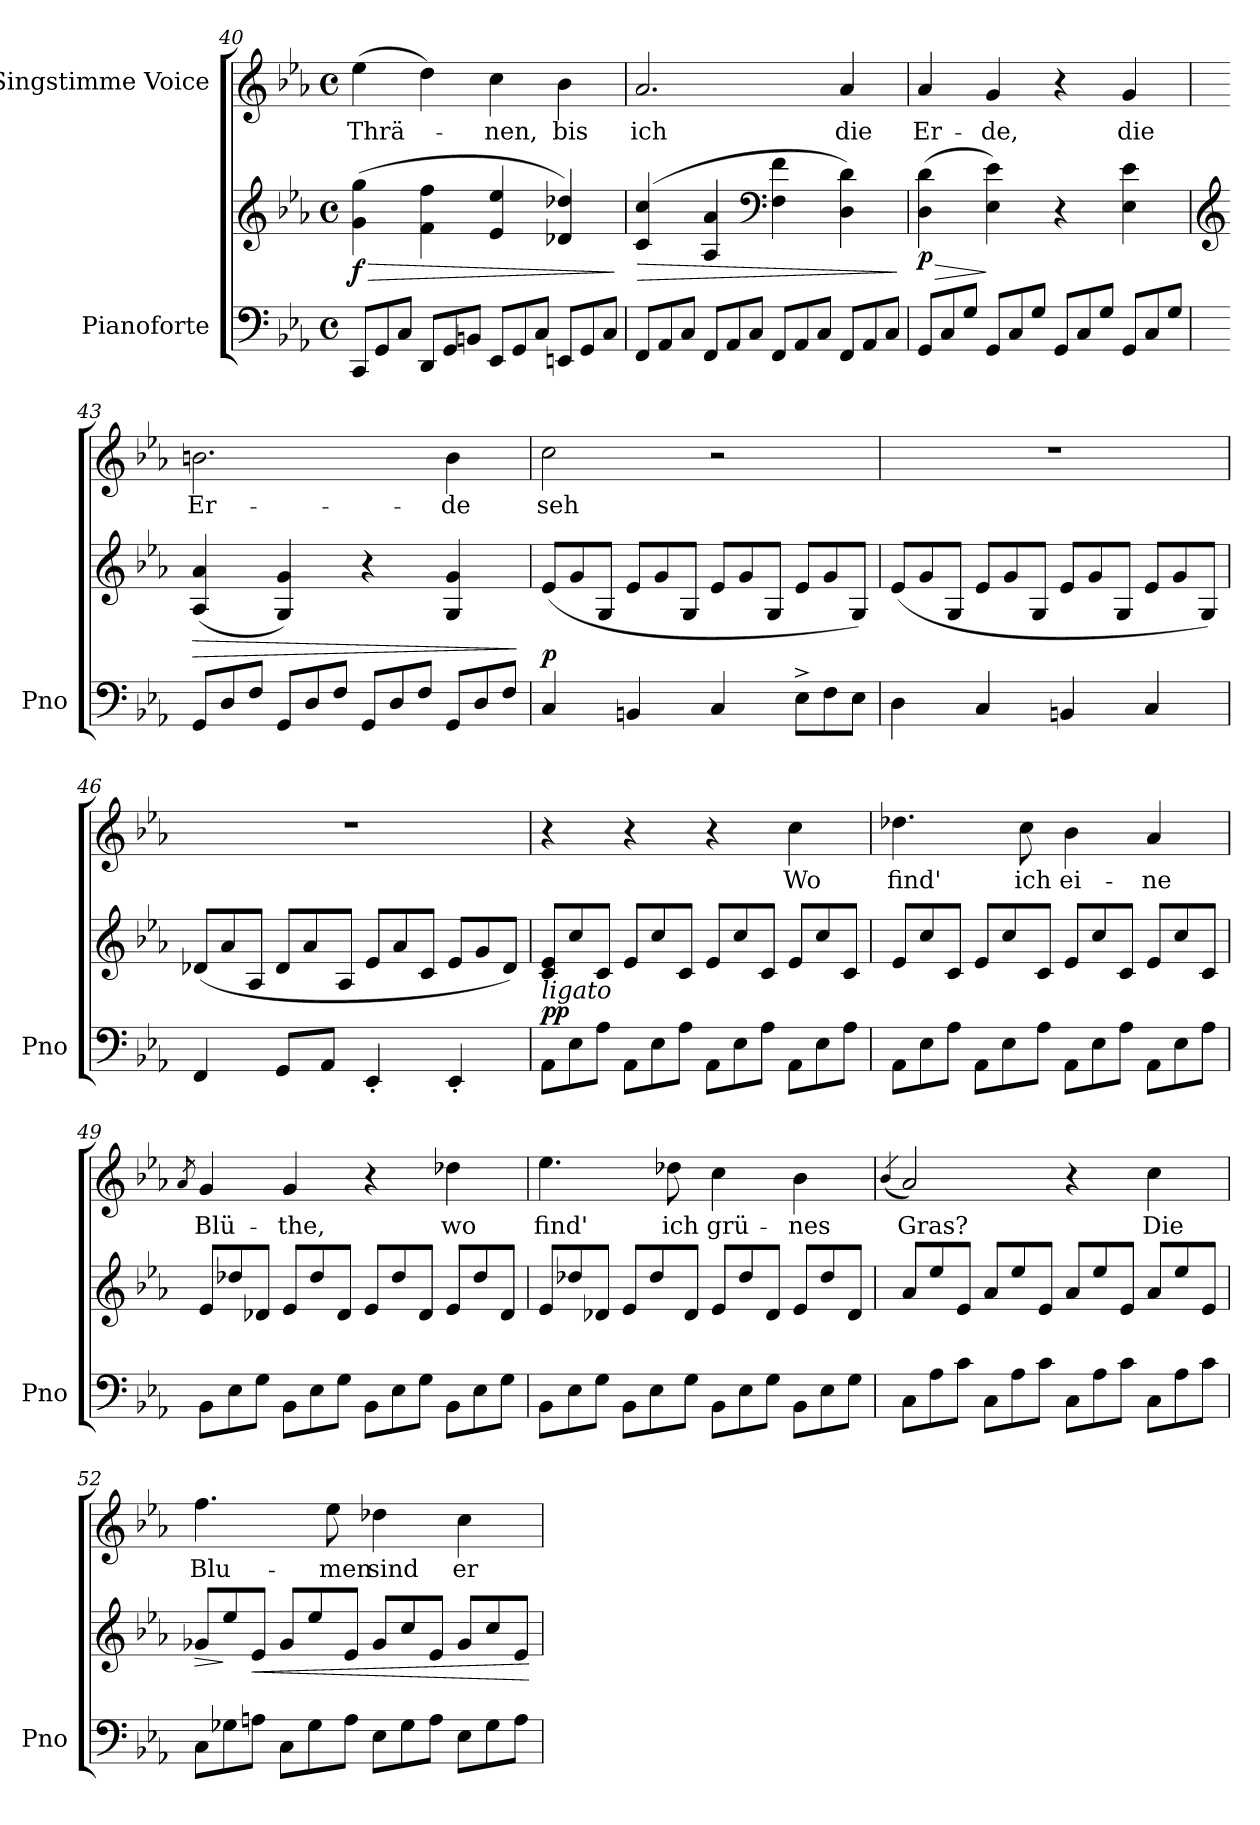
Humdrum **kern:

**kern	**kern	**dynam	**kern	**text
*part2	*part2	*part2	*part1	*part1
*staff3	*staff2	*staff2/3	*staff1	*staff1
*I"Pianoforte	*	*	*I"Singstimme Voice	*
*I'Pno	*	*	*	*
!!LO:LB:g=z
*clefF4	*clefG2	*	*clefG2	*
*k[b-e-a-]	*k[b-e-a-]	*	*k[b-e-a-]	*
*M4/4	*M4/4	*	*M4/4	*
*met(c)	*met(c)	*	*met(c)	*
*Xtuplet	*	*	*	*
=40	=40	=40	=40	=40
!	!	!LO:HP:b	!	!LO:LY:b
!	!	!LO:DY:n=1:b	!	!
12CC/L	(>4g\ 4gg\	> f	(>4ee-\	Thrä-
12GG/	.	.	.	.
12C/J	.	.	.	.
12DD/L	4f\ 4ff\	.	4dd\)	.
12GG/	.	.	.	.
12BBn/J	.	.	.	.
!	!	!	!	!LO:LY:b
12EE-/L	4e-/ 4ee-/	.	4cc\	-nen,
12GG/	.	.	.	.
12C/J	.	.	.	.
!	!	!	!	!LO:LY:b
12EEn/L	4d-X/ 4dd-X/)	.	4b-\	bis
12GG/	.	.	.	.
12C/J	.	.	.	.
.	.	]	.	.
=41	=41	=41	=41	=41
!	!	!LO:HP:b	!	!LO:LY:b
12FF/L	(>4c/ 4cc/	>	2.a-/	ich
12AA-/	.	.	.	.
12C/J	.	.	.	.
12FF/L	4A-/ 4a-/	.	.	.
12AA-/	.	.	.	.
12C/J	.	.	.	.
*	*clefF4	*	*	*
12FF/L	4F\ 4f\	.	.	.
12AA-/	.	.	.	.
12C/J	.	.	.	.
!	!	!	!	!LO:LY:b
12FF/L	4D\ 4d\)	.	4a-/	die
12AA-/	.	.	.	.
12C/J	.	.	.	.
.	.	]	.	.
=42	=42	=42	=42	=42
!	!	!LO:HP:b	!	!LO:LY:b
!	!	!LO:DY:n=1:b	!	!
12GG/L	(>4D\ 4d\	> p	4a-/	Er-
12C/	.	.	.	.
12G/J	.	.	.	.
!	!	!	!	!LO:LY:b
12GG/L	4E-\ 4e-\)	]	4g/	-de,
12C/	.	.	.	.
12G/J	.	.	.	.
12GG/L	4r	.	4r	.
12C/	.	.	.	.
12G/J	.	.	.	.
!	!	!	!	!LO:LY:b
12GG/L	4E-\ 4e-\	.	4g/	die
12C/	.	.	.	.
12G/J	.	.	.	.
=43	=43	=43	=43	=43
*	*clefG2	*	*	*
!	!	!LO:HP:b	!	!LO:LY:b
12GG/L	(<4A-/ 4a-/	>	2.bn\	Er-
12D/	.	.	.	.
12F/J	.	.	.	.
12GG/L	4G/ 4g/)	.	.	.
12D/	.	.	.	.
12F/J	.	.	.	.
12GG/L	4r	.	.	.
12D/	.	.	.	.
12F/J	.	.	.	.
!	!	!	!	!LO:LY:b
12GG/L	4G/ 4g/	.	4b\	-de
12D/	.	.	.	.
12F/J	.	.	.	.
.	.	]	.	.
!!LO:LB:g=z
=44	=44	=44	=44	=44
*	*Xtuplet	*	*	*
!	!	!LO:DY:a=2	!	!LO:LY:b
4C/	(<12e-/L	p	2cc\	seh
.	12g/	.	.	.
.	12G/J	.	.	.
4BBn/	12e-/L	.	.	.
.	12g/	.	.	.
.	12G/J	.	.	.
4C/	12e-/L	.	2r	.
.	12g/	.	.	.
.	12G/J	.	.	.
12E-^\L	12e-/L	.	.	.
12F\	12g/	.	.	.
12E-\J	12G/J)	.	.	.
=45	=45	=45	=45	=45
4D\	(<12e-/L	.	1r	.
.	12g/	.	.	.
.	12G/J	.	.	.
4C/	12e-/L	.	.	.
.	12g/	.	.	.
.	12G/J	.	.	.
4BBn/	12e-/L	.	.	.
.	12g/	.	.	.
.	12G/J	.	.	.
4C/	12e-/L	.	.	.
.	12g/	.	.	.
.	12G/J)	.	.	.
=46	=46	=46	=46	=46
4FF/	(<12d-X/L	.	1r	.
.	12a-/	.	.	.
.	12A-/J	.	.	.
8GG/L	12d-/L	.	.	.
.	12a-/	.	.	.
8AA-/J	.	.	.	.
.	12A-/J	.	.	.
4EE-'/	12e-/L	.	.	.
.	12a-/	.	.	.
.	12c/J	.	.	.
4EE-'/	12e-/L	.	.	.
.	12g/	.	.	.
.	12d-/J)	.	.	.
=47	=47	=47	=47	=47
!LO:TX:a:i:t=ligato	!	!	!	!
!	!	!LO:DY:a=2	!	!
12AA-\L	12c/ 12e-/L	pp	4r	.
12E-\	12cc/	.	.	.
12A-\J	12c/J	.	.	.
12AA-\L	12e-/L	.	4r	.
12E-\	12cc/	.	.	.
12A-\J	12c/J	.	.	.
12AA-\L	12e-/L	.	4r	.
12E-\	12cc/	.	.	.
12A-\J	12c/J	.	.	.
!	!	!	!	!LO:LY:b
12AA-\L	12e-/L	.	4cc\	Wo
12E-\	12cc/	.	.	.
12A-\J	12c/J	.	.	.
!!LO:PB:g=z
=48	=48	=48	=48	=48
!	!	!	!	!LO:LY:b
12AA-\L	12e-/L	.	4.dd-X\	find'
12E-\	12cc/	.	.	.
12A-\J	12c/J	.	.	.
12AA-\L	12e-/L	.	.	.
12E-\	12cc/	.	.	.
!	!	!	!	!LO:LY:b
.	.	.	8cc\	ich
12A-\J	12c/J	.	.	.
!	!	!	!	!LO:LY:b
12AA-\L	12e-/L	.	4b-\	ei-
12E-\	12cc/	.	.	.
12A-\J	12c/J	.	.	.
!	!	!	!	!LO:LY:b
12AA-\L	12e-/L	.	4a-/	-ne
12E-\	12cc/	.	.	.
12A-\J	12c/J	.	.	.
!!LO:PB:g=z
=49	=49	=49	=49	=49
.	.	.	8qa-/	.
!	!	!	!	!LO:LY:b
12BB-\L	12e-/L	.	4g/	Blü-
12E-\	12dd-X/	.	.	.
12G\J	12d-X/J	.	.	.
!	!	!	!	!LO:LY:b
12BB-\L	12e-/L	.	4g/	-the,
12E-\	12dd-/	.	.	.
12G\J	12d-/J	.	.	.
12BB-\L	12e-/L	.	4r	.
12E-\	12dd-/	.	.	.
12G\J	12d-/J	.	.	.
!	!	!	!	!LO:LY:b
12BB-\L	12e-/L	.	4dd-X\	wo
12E-\	12dd-/	.	.	.
12G\J	12d-/J	.	.	.
=50	=50	=50	=50	=50
!	!	!	!	!LO:LY:b
12BB-\L	12e-/L	.	4.ee-\	find'
12E-\	12dd-X/	.	.	.
12G\J	12d-X/J	.	.	.
12BB-\L	12e-/L	.	.	.
12E-\	12dd-/	.	.	.
!	!	!	!	!LO:LY:b
.	.	.	8dd-X\	ich
12G\J	12d-/J	.	.	.
!	!	!	!	!LO:LY:b
12BB-\L	12e-/L	.	4cc\	grü-
12E-\	12dd-/	.	.	.
12G\J	12d-/J	.	.	.
!	!	!	!	!LO:LY:b
12BB-\L	12e-/L	.	4b-\	-nes
12E-\	12dd-/	.	.	.
12G\J	12d-/J	.	.	.
=51	=51	=51	=51	=51
.	.	.	(<4qb-/	.
!	!	!	!	!LO:LY:b
12C\L	12a-/L	.	2a-/)	Gras?
12A-\	12ee-/	.	.	.
12c\J	12e-/J	.	.	.
12C\L	12a-/L	.	.	.
12A-\	12ee-/	.	.	.
12c\J	12e-/J	.	.	.
12C\L	12a-/L	.	4r	.
12A-\	12ee-/	.	.	.
12c\J	12e-/J	.	.	.
!	!	!	!	!LO:LY:b
12C\L	12a-/L	.	4cc\	Die
12A-\	12ee-/	.	.	.
12c\J	12e-/J	.	.	.
!!LO:LB:g=z
=52	=52	=52	=52	=52
!	!	!LO:HP:b	!	!LO:LY:b
12C\L	12g-X/L	>	4.ff\	Blu-
12G-X\	12ee-/	]	.	.
!	!	!LO:HP:b	!	!
12An\J	12e-/J	<	.	.
12C\L	12g-/L	.	.	.
12G-\	12ee-/	.	.	.
!	!	!	!	!LO:LY:b
.	.	.	8ee-\	-men
12A\J	12e-/J	.	.	.
!	!	!	!	!LO:LY:b
12E-\L	12g-/L	.	4dd-X\	sind
12G-\	12cc/	.	.	.
12A\J	12e-/J	.	.	.
!	!	!	!	!LO:LY:b
12E-\L	12g-/L	.	4cc\	er-
12G-\	12cc/	.	.	.
12A\J	12e-/J	.	.	.
.	.	[	.	.
=	=	=	=	=
*-	*-	*-	*-	*-
